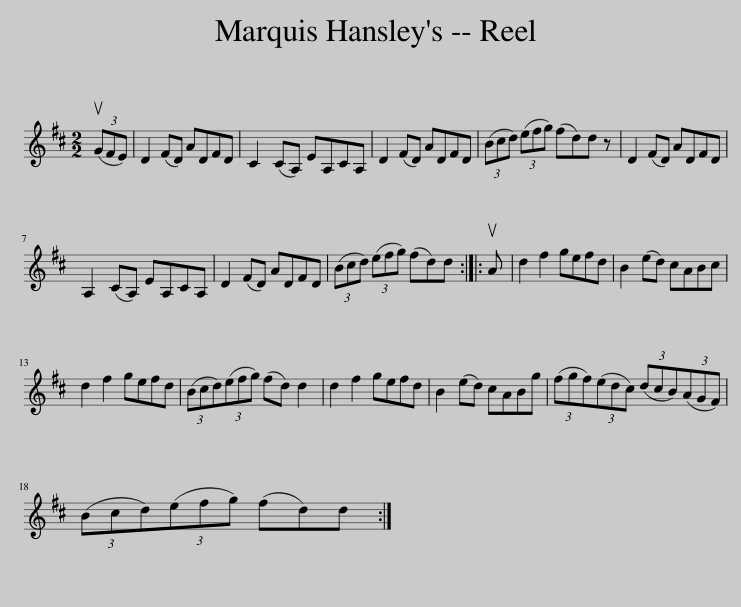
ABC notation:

X:1
L:1/8
M:2/2
I:linebreak $
K:D
V:1 treble
V:1
 (3(uGFE) | D2 (FD) ADFD | C2 (CA,) EA,CA, | D2 (FD) ADFD | (3(Bcd) (3(efg) (fd)d z | %5
 D2 (FD) ADFD |$ A,2 (CA,) EA,CA, | D2 (FD) ADFD | (3(Bcd) (3(efg) (fd)d :: uA | %10
 d2 f2 gefd | B2 (ed) cABc |$ d2 f2 gefd | (3(Bcd)(3(efg) (fd) d2 | d2 f2 gefd | %15
 B2 (ed) cABg | (3(fgf)(3(edc) (3(dcB)(3(AGF) |$ (3(Bcd)(3(efg) (fd)d :| %18
